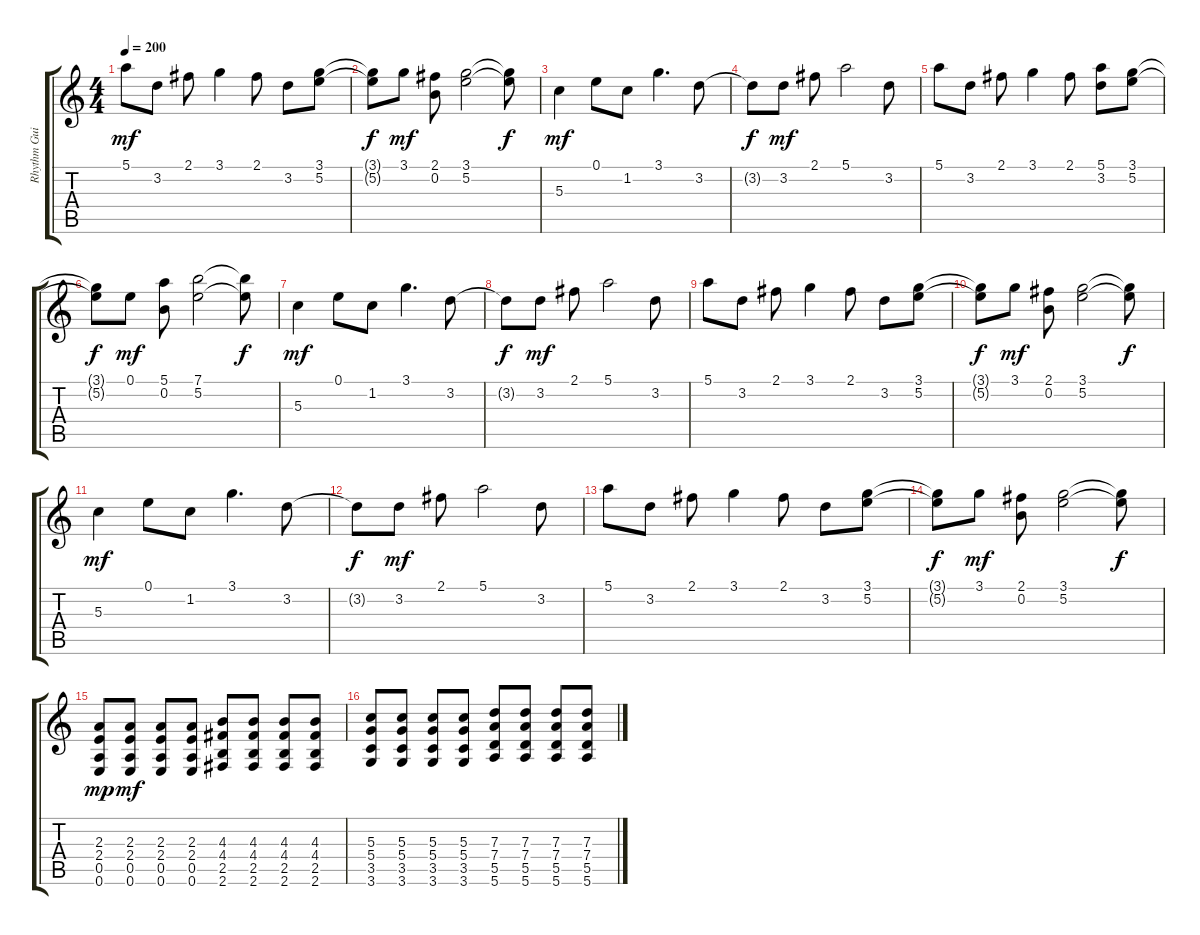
\track ("Rhythm Guitar" "Rhythm Gui") {instrument distortionguitar}
\staff {score tabs}
\tuning (E4 B3 G3 D3 A2 E2) {hide}
\ts (4 4)
\tempo 200
\clef g2
\ks c
5.1.8{dy mf} 3.2.8 2.1.8 3.1.4 2.1.8 3.2.8 (3.1 5.2).8 |
(3.1{t} 5.2{t}).8{dy f} 3.1.8{dy mf} (2.1 0.2).8 (3.1 5.2).2 (3.1{t} 5.2{t}).8{dy f} |
5.3.4{dy mf} 0.1.8 1.2.8 3.1.4{d} 3.2.8 |
3.2{t}.8{dy f} 3.2.8{dy mf} 2.1.8 5.1.2 3.2.8 |
5.1.8 3.2.8 2.1.8 3.1.4 2.1.8 (5.1 3.2).8 (3.1 5.2).8 |
(3.1{t} 5.2{t}).8{dy f} 0.1.8{dy mf} (5.1 0.2).8 (7.1 5.2).2 (7.1{t} 5.2{t}).8{dy f} |
5.3.4{dy mf} 0.1.8 1.2.8 3.1.4{d} 3.2.8 |
3.2{t}.8{dy f} 3.2.8{dy mf} 2.1.8 5.1.2 3.2.8 |
5.1.8 3.2.8 2.1.8 3.1.4 2.1.8 3.2.8 (3.1 5.2).8 |
(3.1{t} 5.2{t}).8{dy f} 3.1.8{dy mf} (2.1 0.2).8 (3.1 5.2).2 (3.1{t} 5.2{t}).8{dy f} |
5.3.4{dy mf} 0.1.8 1.2.8 3.1.4{d} 3.2.8 |
3.2{t}.8{dy f} 3.2.8{dy mf} 2.1.8 5.1.2 3.2.8 |
5.1.8 3.2.8 2.1.8 3.1.4 2.1.8 3.2.8 (3.1 5.2).8 |
(3.1{t} 5.2{t}).8{dy f} 3.1.8{dy mf} (2.1 0.2).8 (3.1 5.2).2 (3.1{t} 5.2{t}).8{dy f} |
(2.3 2.4 0.5 0.6).8{dy mp} (2.3 2.4 0.5 0.6).8{dy mf} (2.3 2.4 0.5 0.6).8 (2.3 2.4 0.5 0.6).8 (4.3 4.4 2.5 2.6).8 (4.3 4.4 2.5 2.6).8 (4.3 4.4 2.5 2.6).8 (4.3 4.4 2.5 2.6).8 |
(5.3 5.4 3.5 3.6).8 (5.3 5.4 3.5 3.6).8 (5.3 5.4 3.5 3.6).8 (5.3 5.4 3.5 3.6).8 (7.3 7.4 5.5 5.6).8 (7.3 7.4 5.5 5.6).8 (7.3 7.4 5.5 5.6).8 (7.3 7.4 5.5 5.6).8
